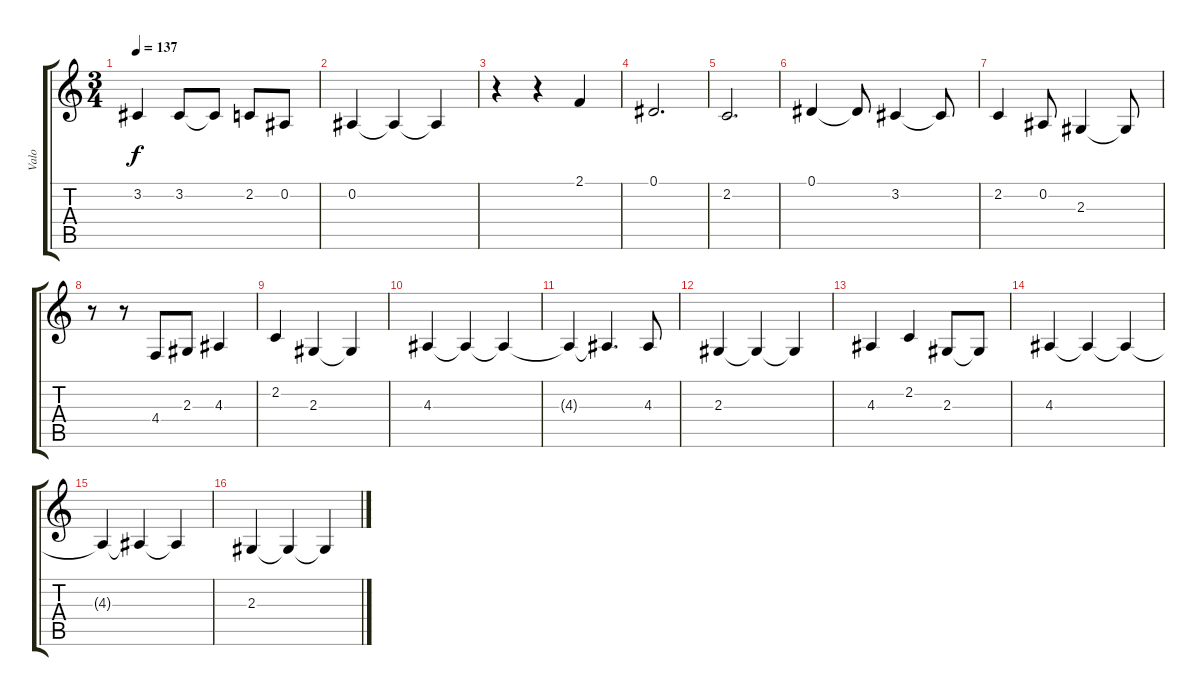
\track ("Valo" "Valo") {instrument lead6voice}
\staff {score tabs}
\tuning (Eb4 Bb3 Gb3 Db3 Ab2 Eb2) {hide}
\ts (3 4)
\tempo 137
\clef g2
\ks c
3.2.4{dy f} 3.2.8 3.2{t}.8 2.2.8 0.2.8 |
0.2.4 0.2{t}.4 0.2{t}.4 |
r.4 r.4 2.1.4 |
0.1.2{d} |
2.2.2{d} |
0.1.4 0.1{t}.8 3.2.4 3.2{t}.8 |
2.2.4 0.2.8 2.3.4 2.3{t}.8 |
r.8 r.8 4.4.8 2.3.8 4.3.4 |
2.2.4 2.3.4 2.3{t}.4 |
4.3.4 4.3{t}.4 4.3{t}.4 |
4.3{t}.4 4.3{t}.4{d} 4.3.8 |
2.3.4 2.3{t}.4 2.3{t}.4 |
4.3.4 2.2.4 2.3.8 2.3{t}.8 |
4.3.4 4.3{t}.4 4.3{t}.4 |
4.3{t}.4 4.3{t}.4 4.3{t}.4 |
2.3.4 2.3{t}.4 2.3{t}.4
